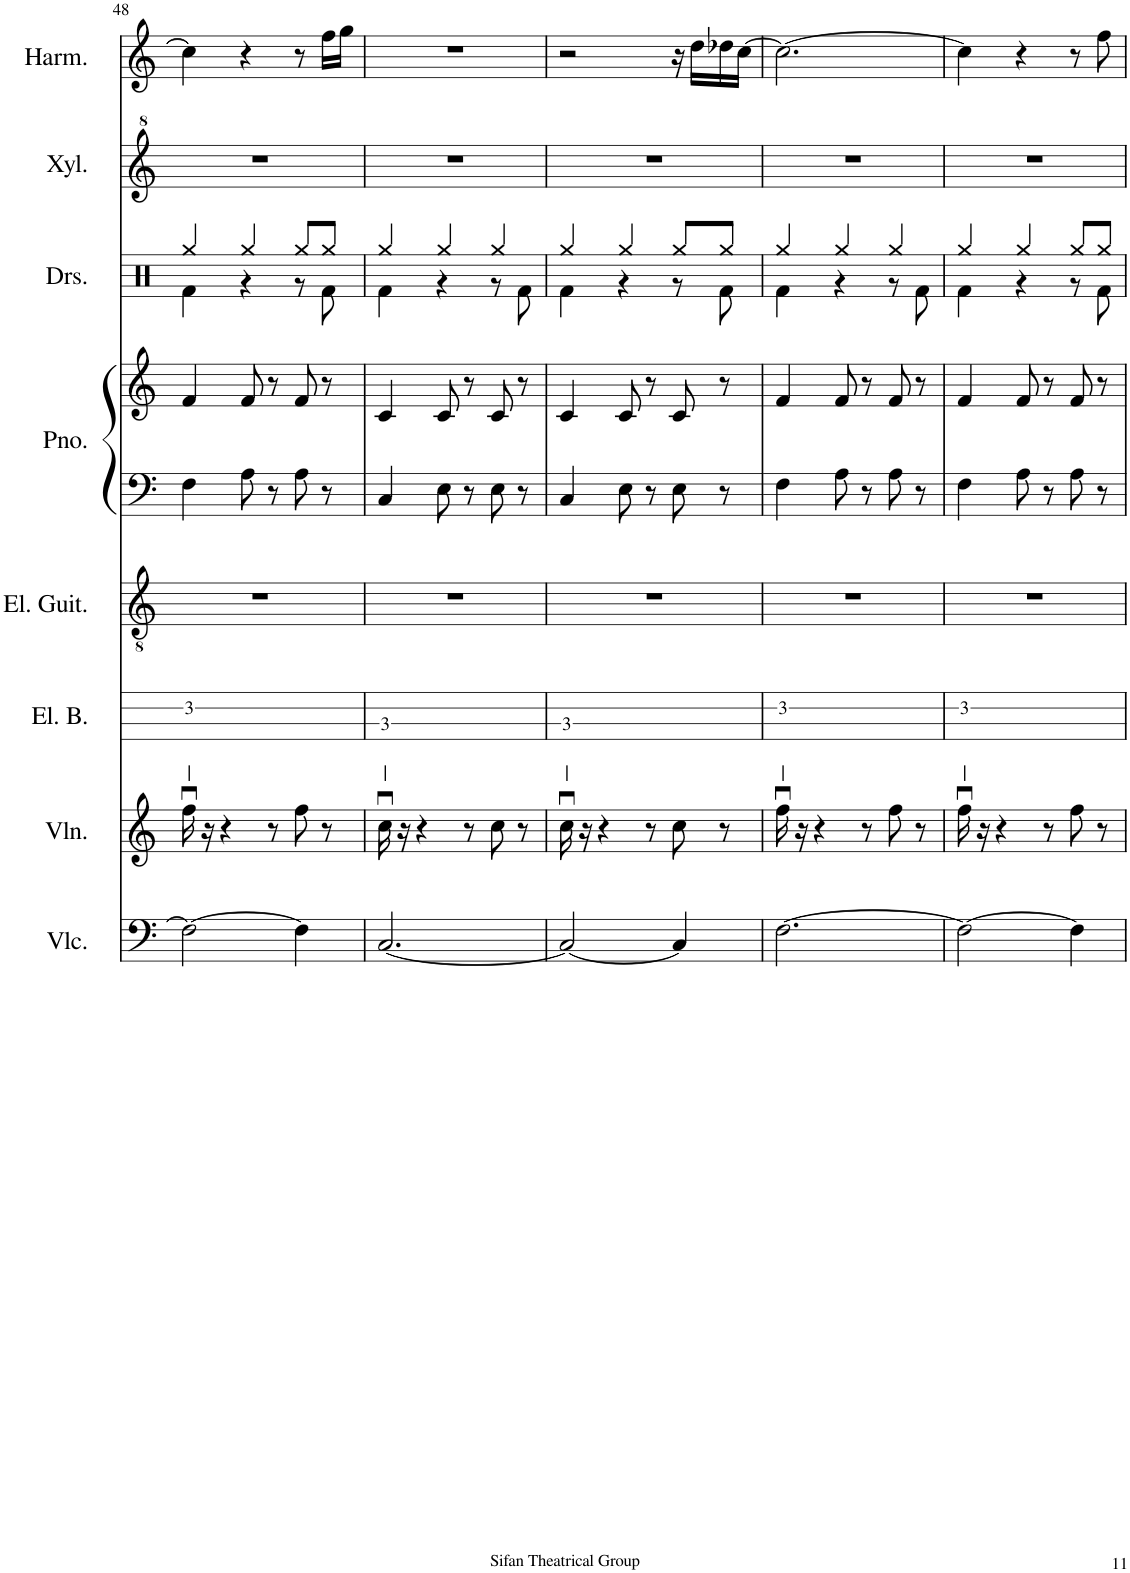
**kern	**kern	**kern	**kern	**kern	**kern	**kern	**kern	**kern
*part8	*part7	*part6	*part5	*part4	*part4	*part3	*part2	*part1
*staff9	*staff8	*staff7	*staff6	*staff5	*staff4	*staff3	*staff2	*staff1
*I"Violoncello	*I"Violin	*I"Electric Bass	*I"Electric Guitar	*I"Piano	*	*I"Drumset	*I"Xylophone	*I"Harmonica
*I'Vlc.	*I'Vln.	*I'El. B.	*I'El. Guit.	*I'Pno.	*	*I'Drs.	*I'Xyl.	*I'Harm.
!!LO:PB:g=z
*clefF4	*clefG2	*	*clefGv2	*clefF4	*clefG2	*clefX	*clefG^2	*clefG2
*k[]	*k[]	*k[]	*k[]	*k[]	*k[]	*k[]	*k[]	*k[]
*M3/4	*M3/4	*M3/4	*M3/4	*M3/4	*M3/4	*M3/4	*M3/4	*M3/4
=48	=48	=48	=48	=48	=48	=48	=48	=48
*	*	*	*	*	*	*^	*	*
2F\_	16ffu\	2FF\	2.r	4F\	4f/	4Rgg/	4Rf\	2.r	4cc\]
.	16r	.	.	.	.	.	.	.	.
.	4r	.	.	.	.	.	.	.	.
.	.	.	.	8A\	8f/	4Rgg/	4r	.	4r
.	8r	.	.	8r	8r	.	.	.	.
4F\]	8ff\	4r	.	8A\	8f/	8Rgg/L	8r	.	8r
.	8r	.	.	8r	8r	8Rgg/J	8Rf\	.	16ff\LL
.	.	.	.	.	.	.	.	.	16gg\JJ
=49	=49	=49	=49	=49	=49	=49	=49	=49	=49
[2.C/	16ccu\	2CC\	2.r	4C/	4c/	4Rgg/	4Rf\	2.r	2.r
.	16r	.	.	.	.	.	.	.	.
.	4r	.	.	.	.	.	.	.	.
.	.	.	.	8E\	8c/	4Rgg/	4r	.	.
.	8r	.	.	8r	8r	.	.	.	.
.	8cc\	4r	.	8E\	8c/	4Rgg/	8r	.	.
.	8r	.	.	8r	8r	.	8Rf\	.	.
=50	=50	=50	=50	=50	=50	=50	=50	=50	=50
2C/_	16ccu\	2CC\	2.r	4C/	4c/	4Rgg/	4Rf\	2.r	2r
.	16r	.	.	.	.	.	.	.	.
.	4r	.	.	.	.	.	.	.	.
.	.	.	.	8E\	8c/	4Rgg/	4r	.	.
.	8r	.	.	8r	8r	.	.	.	.
4C/]	8cc\	4r	.	8E\	8c/	8Rgg/L	8r	.	16r
.	.	.	.	.	.	.	.	.	16dd\LL
.	8r	.	.	8r	8r	8Rgg/J	8Rf\	.	16dd-X\
.	.	.	.	.	.	.	.	.	[16cc\JJ
=51	=51	=51	=51	=51	=51	=51	=51	=51	=51
[2.F\	16ffu\	2FF\	2.r	4F\	4f/	4Rgg/	4Rf\	2.r	2.cc\_
.	16r	.	.	.	.	.	.	.	.
.	4r	.	.	.	.	.	.	.	.
.	.	.	.	8A\	8f/	4Rgg/	4r	.	.
.	8r	.	.	8r	8r	.	.	.	.
.	8ff\	4r	.	8A\	8f/	4Rgg/	8r	.	.
.	8r	.	.	8r	8r	.	8Rf\	.	.
=52	=52	=52	=52	=52	=52	=52	=52	=52	=52
2F\_	16ffu\	2FF\	2.r	4F\	4f/	4Rgg/	4Rf\	2.r	4cc\]
.	16r	.	.	.	.	.	.	.	.
.	4r	.	.	.	.	.	.	.	.
.	.	.	.	8A\	8f/	4Rgg/	4r	.	4r
.	8r	.	.	8r	8r	.	.	.	.
4F\]	8ff\	4r	.	8A\	8f/	8Rgg/L	8r	.	8r
.	8r	.	.	8r	8r	8Rgg/J	8Rf\	.	8ff\
*	*	*	*	*	*	*v	*v	*	*
=	=	=	=	=	=	=	=	=
*-	*-	*-	*-	*-	*-	*-	*-	*-
